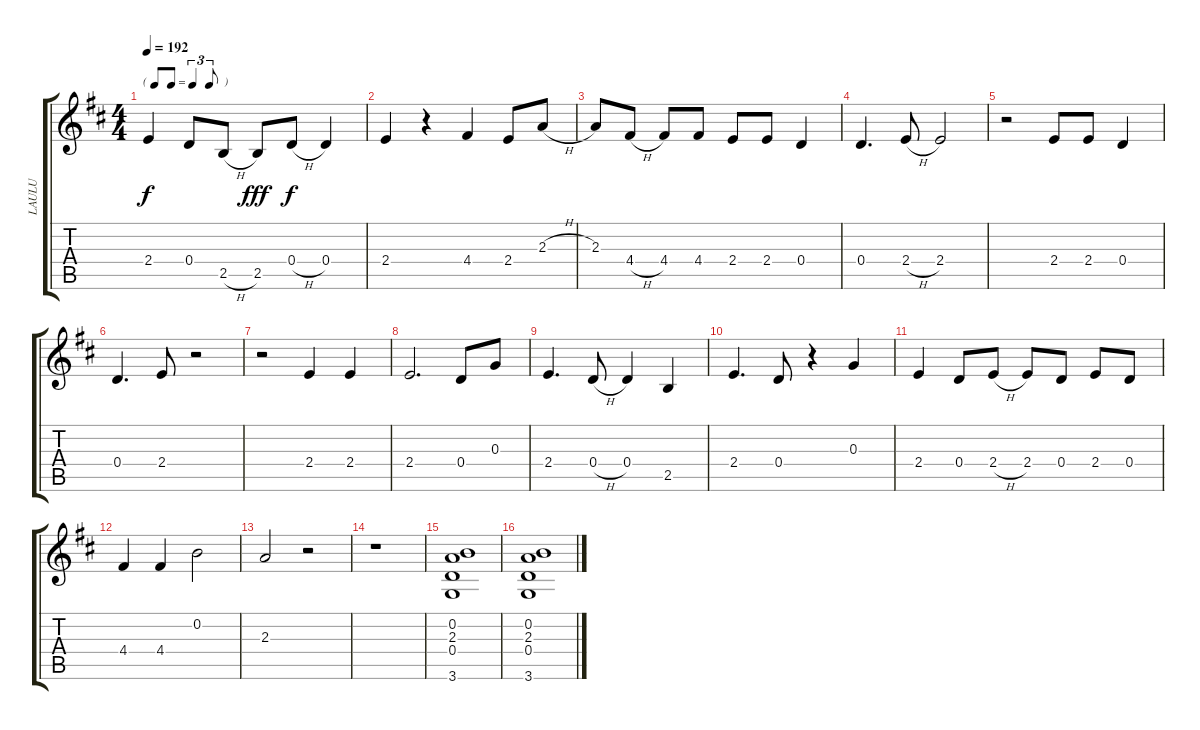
\track ("LAULU" "LAULU") {instrument electricguitarjazz}
\staff {score tabs}
\tuning (E4 B3 G3 D3 A2 E2) {hide}
\ts (4 4)
\tf triplet8th
\tempo 192
\clef g2
\ks d
2.4.4{dy f} 0.4.8 2.5{h}.8 2.5.8{dy fff} 0.4{h}.8{dy f} 0.4.4 |
2.4.4 r.4 4.4.4 2.4.8 2.3{h}.8 |
2.3.8 4.4{h}.8 4.4.8 4.4.8 2.4.8 2.4.8 0.4.4 |
0.4.4{d} 2.4{h}.8 2.4.2 |
r.2 2.4.8 2.4.8 0.4.4 |
0.4.4{d} 2.4.8 r.2 |
r.2 2.4.4 2.4.4 |
2.4.2{d} 0.4.8 0.3.8 |
2.4.4{d} 0.4{h}.8 0.4.4 2.5.4 |
2.4.4{d} 0.4.8 r.4 0.3.4 |
2.4.4 0.4.8 2.4{h}.8 2.4.8 0.4.8 2.4.8 0.4.8 |
4.4.4 4.4.4 0.2.2 |
2.3.2 r.2 |
r.1 |
(0.2 2.3 0.4 3.6).1 |
(0.2 2.3 0.4 3.6).1
